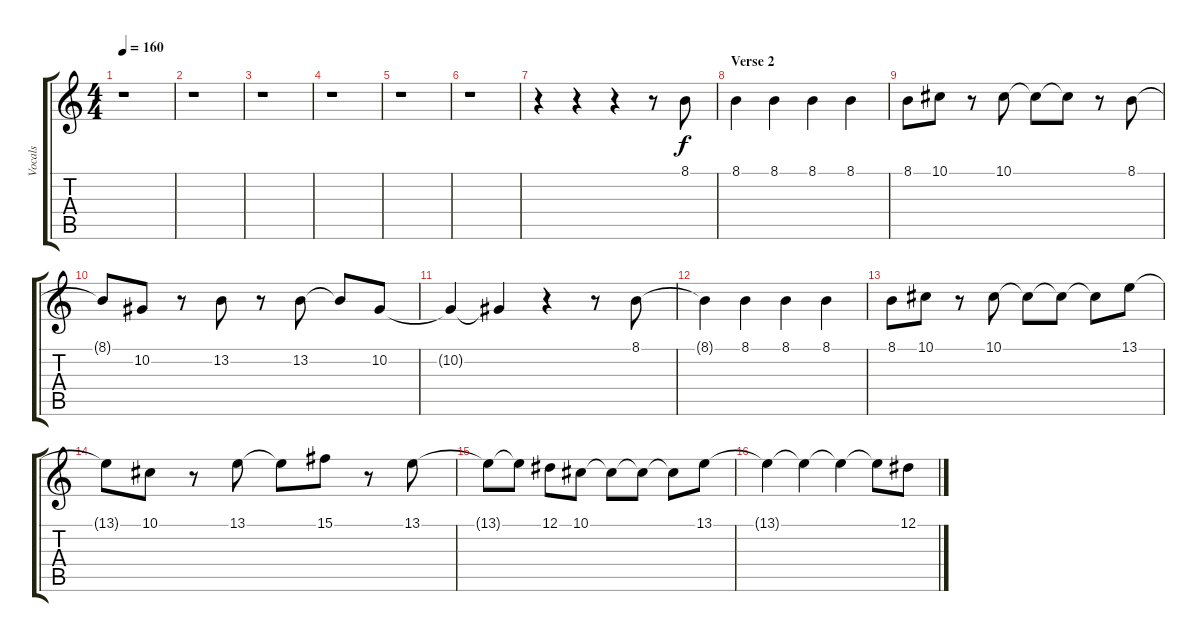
\track ("Vocals" "Vocals") {instrument lead6voice}
\staff {score tabs}
\tuning (Eb4 Bb3 Gb3 Db3 Ab2 Db2) {hide}
\ts (4 4)
\tempo 160
\clef g2
\ks c
r.1{dy f} |
r.1 |
r.1 |
r.1 |
r.1 |
r.1 |
r.4 r.4 r.4 r.8 8.1.8 |
\section ("" "Verse 2")
8.1.4 8.1.4 8.1.4 8.1.4 |
8.1.8 10.1.8 r.8 10.1.8 10.1{t}.8 10.1{t}.8 r.8 8.1.8 |
8.1{t}.8 10.2.8 r.8 13.2.8 r.8 13.2.8 13.2{t}.8 10.2.8 |
10.2{t}.4 10.2{t}.4 r.4 r.8 8.1.8 |
8.1{t}.4 8.1.4 8.1.4 8.1.4 |
8.1.8 10.1.8 r.8 10.1.8 10.1{t}.8 10.1{t}.8 10.1{t}.8 13.1.8 |
13.1{t}.8 10.1.8 r.8 13.1.8 13.1{t}.8 15.1.8 r.8 13.1.8 |
13.1{t}.8 13.1{t}.8 12.1.8 10.1.8 10.1{t}.8 10.1{t}.8 10.1{t}.8 13.1.8 |
13.1{t}.4 13.1{t}.4 13.1{t}.4 13.1{t}.8 12.1.8
